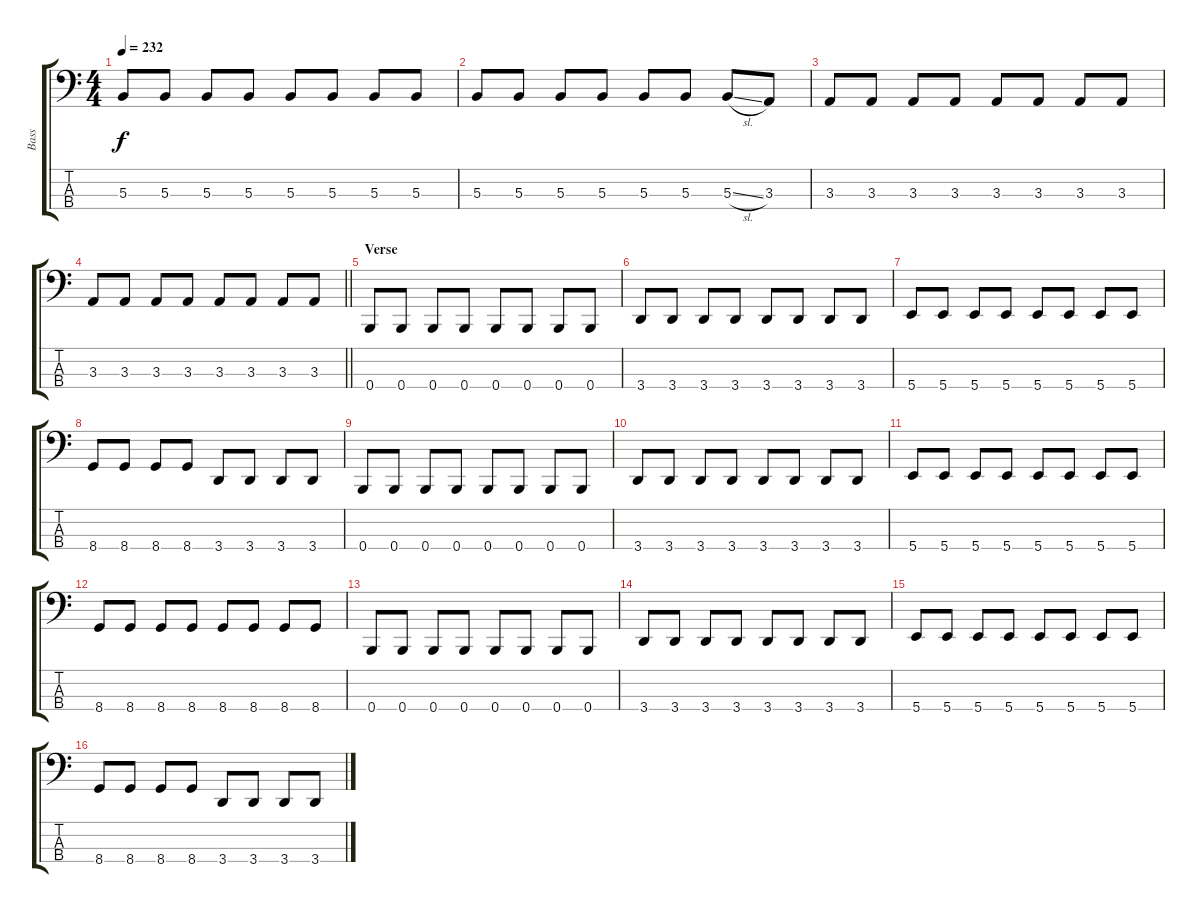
\track ("Bass" "Bass") {instrument electricbassfinger}
\staff {score tabs}
\tuning (E2 B1 Gb1 B0) {hide}
\ts (4 4)
\tempo 232
\clef f4
\ks c
5.3.8{dy f} 5.3.8 5.3.8 5.3.8 5.3.8 5.3.8 5.3.8 5.3.8 |
5.3.8 5.3.8 5.3.8 5.3.8 5.3.8 5.3.8 5.3{sl}.8 3.3.8 |
3.3.8 3.3.8 3.3.8 3.3.8 3.3.8 3.3.8 3.3.8 3.3.8 |
\barLineRight lightlight
3.3.8 3.3.8 3.3.8 3.3.8 3.3.8 3.3.8 3.3.8 3.3.8 |
\section ("" "Verse")
0.4.8 0.4.8 0.4.8 0.4.8 0.4.8 0.4.8 0.4.8 0.4.8 |
3.4.8 3.4.8 3.4.8 3.4.8 3.4.8 3.4.8 3.4.8 3.4.8 |
5.4.8 5.4.8 5.4.8 5.4.8 5.4.8 5.4.8 5.4.8 5.4.8 |
8.4.8 8.4.8 8.4.8 8.4.8 3.4.8 3.4.8 3.4.8 3.4.8 |
0.4.8 0.4.8 0.4.8 0.4.8 0.4.8 0.4.8 0.4.8 0.4.8 |
3.4.8 3.4.8 3.4.8 3.4.8 3.4.8 3.4.8 3.4.8 3.4.8 |
5.4.8 5.4.8 5.4.8 5.4.8 5.4.8 5.4.8 5.4.8 5.4.8 |
8.4.8 8.4.8 8.4.8 8.4.8 8.4.8 8.4.8 8.4.8 8.4.8 |
0.4.8 0.4.8 0.4.8 0.4.8 0.4.8 0.4.8 0.4.8 0.4.8 |
3.4.8 3.4.8 3.4.8 3.4.8 3.4.8 3.4.8 3.4.8 3.4.8 |
5.4.8 5.4.8 5.4.8 5.4.8 5.4.8 5.4.8 5.4.8 5.4.8 |
8.4.8 8.4.8 8.4.8 8.4.8 3.4.8 3.4.8 3.4.8 3.4.8
